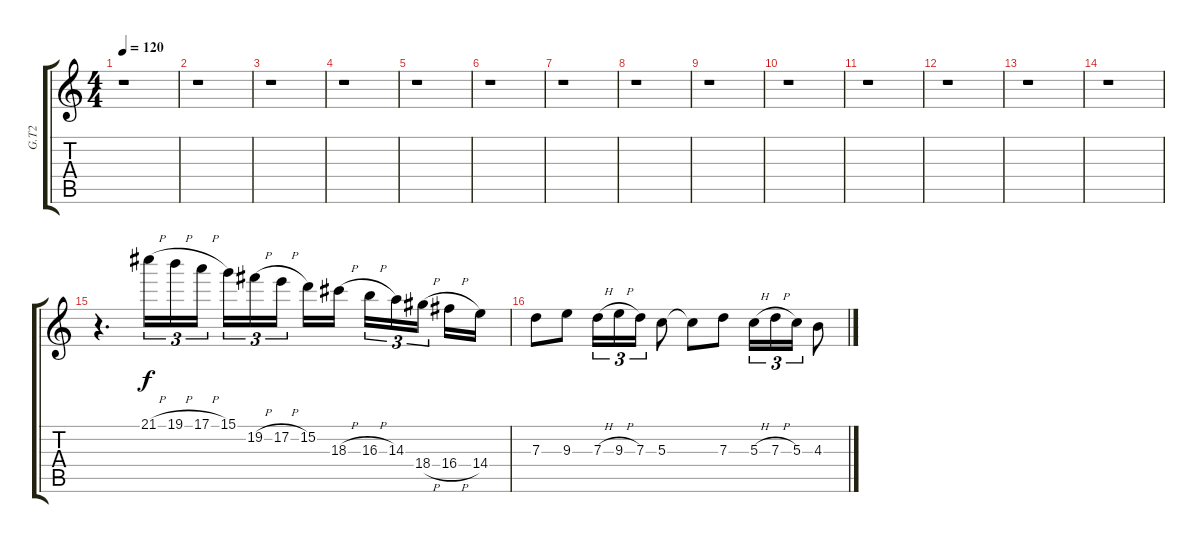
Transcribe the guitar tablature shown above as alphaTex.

\track ("G.T2" "G.T2") {instrument distortionguitar}
\staff {score tabs}
\tuning (E4 B3 G3 D3 A2 E2) {hide}
\ts (4 4)
\tempo 120
\clef g2
\ks c
r.1{dy f} |
r.1 |
r.1 |
r.1 |
r.1 |
r.1 |
r.1 |
r.1 |
r.1 |
r.1 |
r.1 |
r.1 |
r.1 |
r.1 |
r.4{d} 21.1{h}.16{tu (3 2)} 19.1{h}.16{tu (3 2)} 17.1{h}.16{tu (3 2)} 15.1.16{tu (3 2)} 19.2{h}.16{tu (3 2)} 17.2{h}.16{tu (3 2) beam splitsecondary} 15.2.16 18.3{h}.16 16.3{h}.16{tu (3 2)} 14.3.16{tu (3 2)} 18.4{h}.16{tu (3 2) beam splitsecondary} 16.4{h}.16 14.4.16 |
7.3.8 9.3.8 7.3{h}.16{tu (3 2)} 9.3{h}.16{tu (3 2)} 7.3.16{tu (3 2)} 5.3.8 5.3{t}.8 7.3.8 5.3{h}.16{tu (3 2)} 7.3{h}.16{tu (3 2)} 5.3.16{tu (3 2)} 4.3.8
